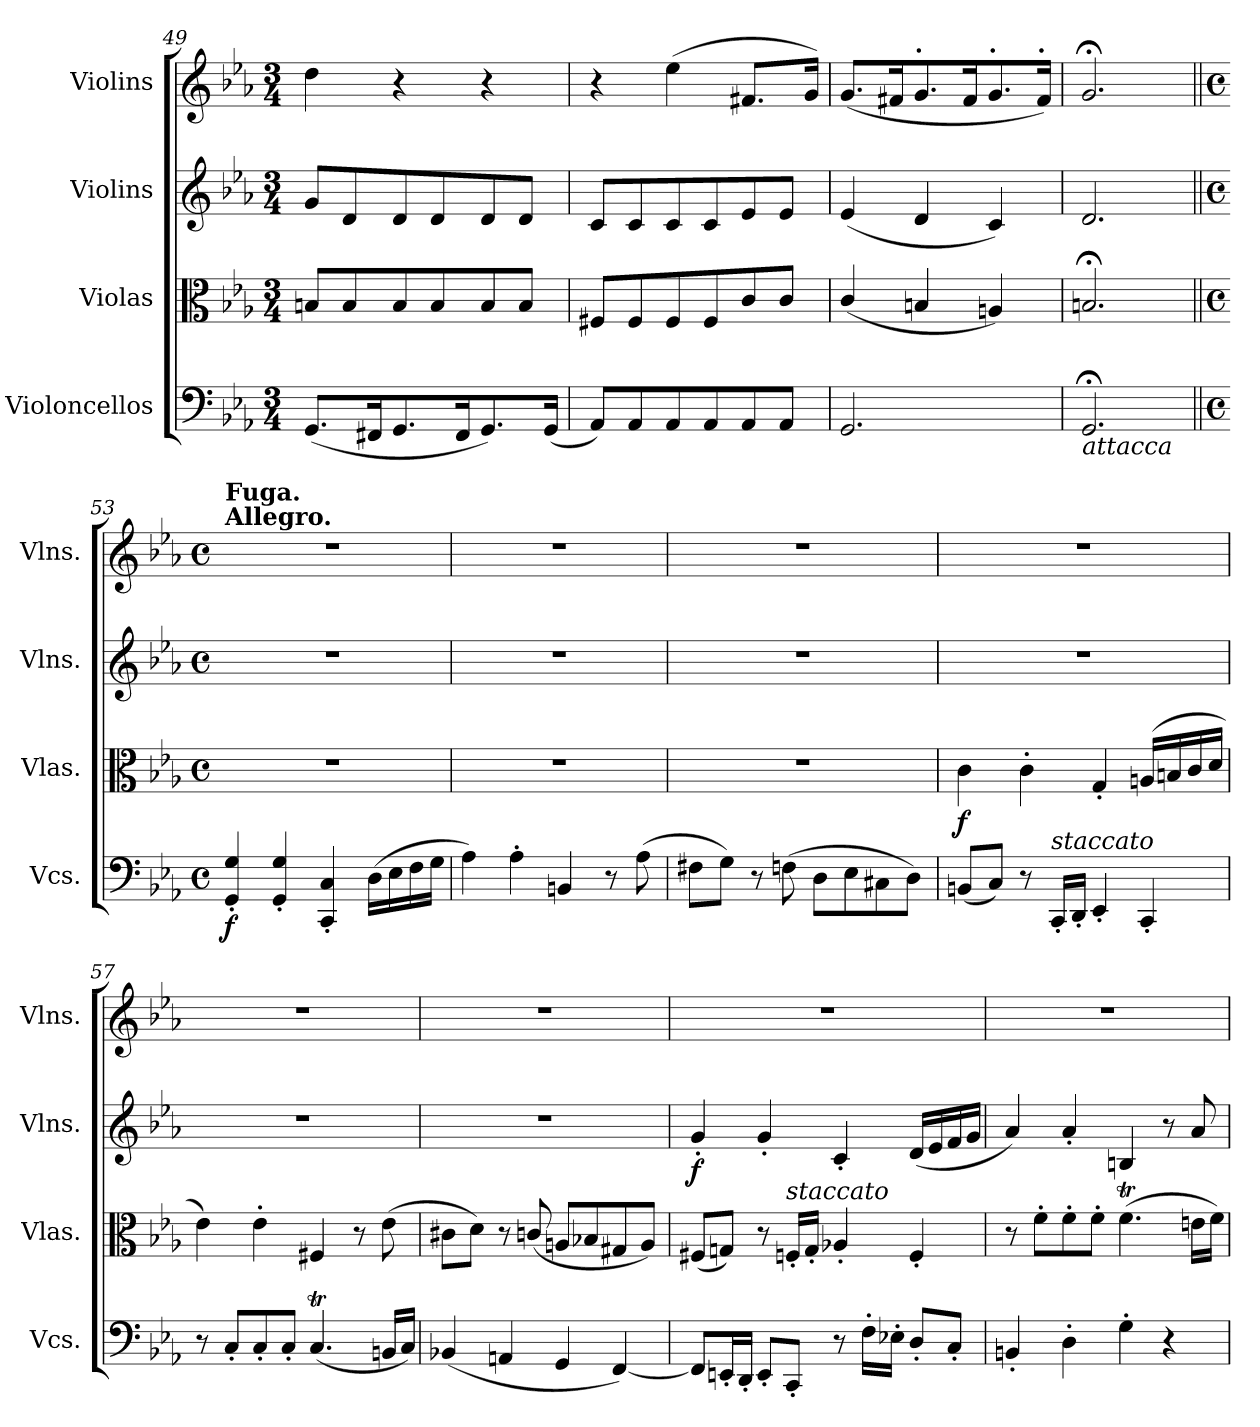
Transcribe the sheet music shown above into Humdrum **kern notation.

**kern	**dynam	**kern	**dynam	**kern	**dynam	**kern
*part4	*part4	*part3	*part3	*part2	*part2	*part1
*staff4	*staff4	*staff3	*staff3	*staff2	*staff2	*staff1
*I"Violoncellos	*	*I"Violas	*	*I"Violins	*	*I"Violins
*I'Vcs.	*	*I'Vlas.	*	*I'Vlns.	*	*I'Vlns.
*clefF4	*	*clefC3	*	*clefG2	*	*clefG2
*k[b-e-a-]	*	*k[b-e-a-]	*	*k[b-e-a-]	*	*k[b-e-a-]
*M3/4	*	*M3/4	*	*M3/4	*	*M3/4
=49	=49	=49	=49	=49	=49	=49
(<8.GG/L	.	8Bn/L	.	8g/L	.	4dd\
.	.	8B/	.	8d/	.	.
16FF#X/K	.	.	.	.	.	.
8.GG/	.	8B/	.	8d/	.	4r
.	.	8B/	.	8d/	.	.
16FF#/K	.	.	.	.	.	.
8.GG/)	.	8B/	.	8d/	.	4r
.	.	8B/J	.	8d/J	.	.
(<16GG/Jk	.	.	.	.	.	.
=50	=50	=50	=50	=50	=50	=50
8AA-/L)	.	8F#X/L	.	8c/L	.	4r
8AA-/	.	8F#/	.	8c/	.	.
8AA-/	.	8F#/	.	8c/	.	(>4ee-\
8AA-/	.	8F#/	.	8c/	.	.
8AA-/	.	8c/	.	8e-/	.	8.f#X/L
8AA-/J	.	8c/J	.	8e-/J	.	.
.	.	.	.	.	.	16g/Jk)
=51	=51	=51	=51	=51	=51	=51
2.GG/	.	(<4c/	.	(<4e-/	.	(<8.g/L
.	.	.	.	.	.	16f#X/K
!	!	!	!	!	!	!LO:TX:a:B:t=.
.	.	4Bn/	.	4d/	.	8.g/
.	.	.	.	.	.	16f#/K
!	!	!	!	!	!	!LO:TX:a:B:t=.
.	.	4An/)	.	4c/)	.	8.g/
!	!	!	!	!	!	!LO:TX:a:B:t=.
.	.	.	.	.	.	16f#/Jk)
=52	=52	=52	=52	=52	=52	=52
!LO:TX:b:i:t=attacca	!	!	!	!	!	!
2.GG;</	.	2.Bn;</	.	2.d/	.	2.g;<Z/
=53||	=53||	=53||	=53||	=53||	=53||	=53||
*M4/4	*	*M4/4	*	*M4/4	*	*M4/4
*met(c)	*	*met(c)	*	*met(c)	*	*met(c)
!	!	!	!	!	!	!LO:TX:a:B:t=Allegro.
!	!	!	!	!	!	!LO:TX:a:B:t=Fuga.
!	!LO:DY:b	!	!	!	!	!
4GG/' 4G/'	f	1r	.	1r	.	1r
4GG/' 4G/'	.	.	.	.	.	.
4CC/' 4C/'	.	.	.	.	.	.
(>16D\LL	.	.	.	.	.	.
16E-\	.	.	.	.	.	.
16F\	.	.	.	.	.	.
16G\JJ	.	.	.	.	.	.
=54	=54	=54	=54	=54	=54	=54
4A-\)	.	1r	.	1r	.	1r
4A-'\	.	.	.	.	.	.
4BBn/	.	.	.	.	.	.
8r	.	.	.	.	.	.
(>8A-\	.	.	.	.	.	.
!!LO:LB:g=z
=55	=55	=55	=55	=55	=55	=55
8F#X\L	.	1r	.	1r	.	1r
8G\J)	.	.	.	.	.	.
8r	.	.	.	.	.	.
(>8Fn\	.	.	.	.	.	.
8D\L	.	.	.	.	.	.
8E-\	.	.	.	.	.	.
8C#X\	.	.	.	.	.	.
8D\J)	.	.	.	.	.	.
=56	=56	=56	=56	=56	=56	=56
!	!	!	!LO:DY:b	!	!	!
(<8BBn/L	.	4c\	f	1r	.	1r
8C/J)	.	.	.	.	.	.
8r	.	4c'\	.	.	.	.
!LO:TX:a:i:t=staccato	!	!	!	!	!	!
16CC'/LL	.	.	.	.	.	.
16DD'/JJ	.	.	.	.	.	.
4EE-'/	.	4G'/	.	.	.	.
4CC'/	.	(>16An/LL	.	.	.	.
.	.	16Bn/	.	.	.	.
.	.	16c/	.	.	.	.
.	.	16d/JJ	.	.	.	.
=57	=57	=57	=57	=57	=57	=57
8r	.	4e-\)	.	1r	.	1r
8C'/L	.	.	.	.	.	.
8C'/	.	4e-'\	.	.	.	.
8C'/J	.	.	.	.	.	.
(<4.CT/	.	4F#X/	.	.	.	.
.	.	8r	.	.	.	.
16BBn/LL	.	(>8e-\	.	.	.	.
16C/JJ)	.	.	.	.	.	.
=58	=58	=58	=58	=58	=58	=58
(<4BB-X/	.	8c#X\L	.	1r	.	1r
.	.	8d\J)	.	.	.	.
4AAn/	.	8r	.	.	.	.
.	.	(<8cn/	.	.	.	.
4GG/	.	8An/L	.	.	.	.
.	.	8B-X/	.	.	.	.
[4FF/)	.	8G#X/	.	.	.	.
.	.	8A/J)	.	.	.	.
=59	=59	=59	=59	=59	=59	=59
!	!	!	!	!	!LO:DY:b	!
8FF/L]	.	(<8F#X/L	.	4g'/	f	1r
16EEn'/L	.	8Gn/J)	.	.	.	.
16DD'/JJ	.	.	.	.	.	.
8EE'/L	.	8r	.	4g'/	.	.
!	!	!LO:TX:a:i:t=staccato	!	!	!	!
8CC'/J	.	16Fn'/LL	.	.	.	.
.	.	16G'/JJ	.	.	.	.
8r	.	4A-X'/	.	4c'/	.	.
16F'\LL	.	.	.	.	.	.
16E-X'\JJ	.	.	.	.	.	.
8D'/L	.	4F'/	.	(<16d/LL	.	.
.	.	.	.	16e-/	.	.
8C'/J	.	.	.	16f/	.	.
.	.	.	.	16g/JJ	.	.
=60	=60	=60	=60	=60	=60	=60
4BBn'/	.	8r	.	4a-/)	.	1r
.	.	8f'\L	.	.	.	.
4D'\	.	8f'\	.	4a-'/	.	.
.	.	8f'\J	.	.	.	.
4G'\	.	(>4.fT\	.	4Bn/	.	.
4r	.	.	.	8r	.	.
.	.	16en\LL	.	8a-/	.	.
.	.	16f\JJ)	.	.	.	.
=	=	=	=	=	=	=
*-	*-	*-	*-	*-	*-	*-
